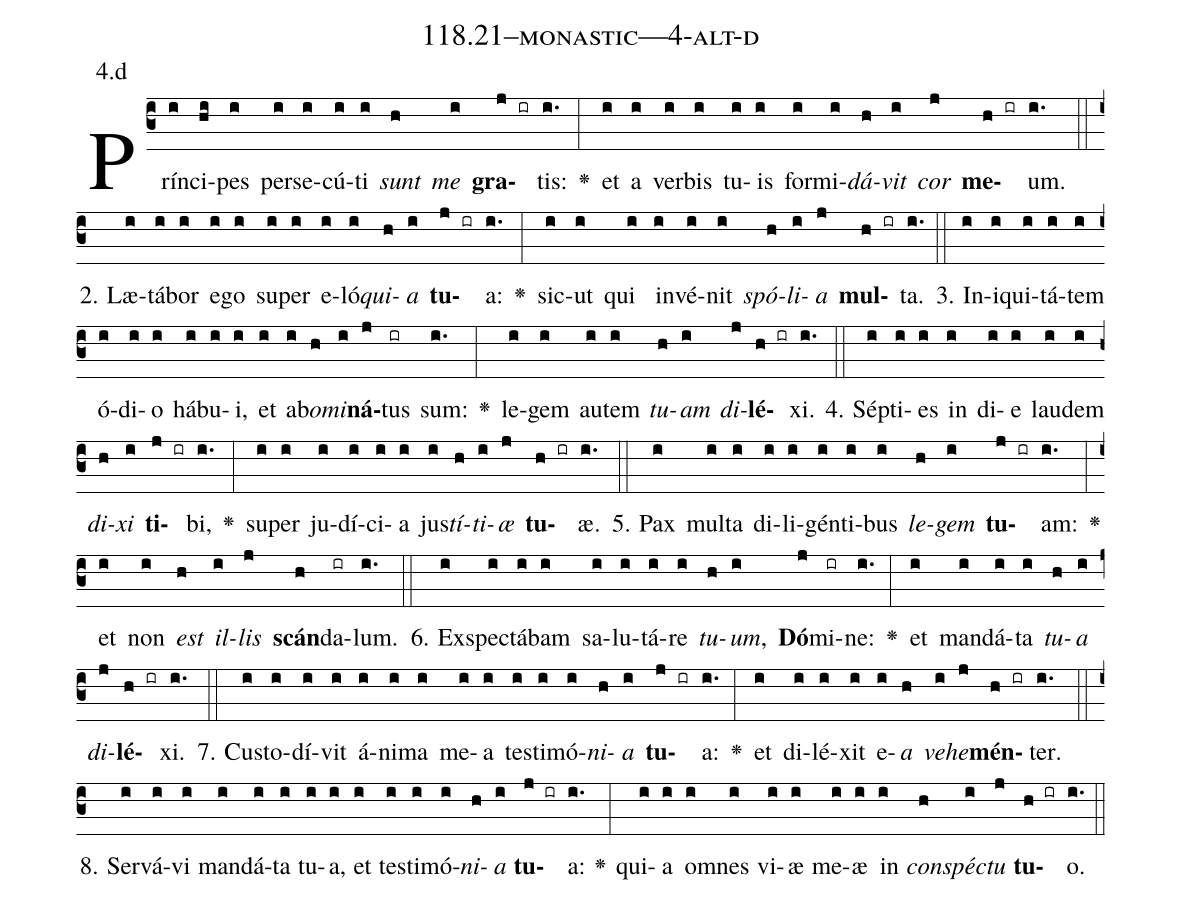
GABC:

name: 118.21--monastic---4-alt-d;
annotation: 4.d;
%%
(c3)Prín(i)ci(hi)pes(i) per(i)se(i)cú(i)ti(i) <i>sunt</i>(h) <i>me</i>(i) <b>gra</b>(j ir)tis:(i.) <v>\greheightstar</v>(:) et(i) a(i) ver(i)bis(i) tu(i)is(i) for(i)mi(i)<i>dá</i>(h)<i>vit</i>(i) <i>cor</i>(j) <b>me</b>(h ir)um.(i.) (::)
2. Læ(i)tá(i)bor(i) e(i)go(i) su(i)per(i) e(i)ló(i)<i>qui</i>(h)<i>a</i>(i) <b>tu</b>(j ir)a:(i.) <v>\greheightstar</v>(:) sic(i)ut(i) qui(i) in(i)vé(i)nit(i) <i>spó</i>(h)<i>li</i>(i)<i>a</i>(j) <b>mul</b>(h ir)ta.(i.) (::)
3. In(i)i(i)qui(i)tá(i)tem(i) ó(i)di(i)o(i) há(i)bu(i)i,(i) et(i) ab(i)<i>o</i>(h)<i>mi</i>(i)<b>ná</b>(j)tus(ir) sum:(i.) <v>\greheightstar</v>(:) le(i)gem(i) au(i)tem(i) <i>tu</i>(h)<i>am</i>(i) <i>di</i>(j)<b>lé</b>(h ir)xi.(i.) (::)
4. Sép(i)ti(i)es(i) in(i) di(i)e(i) lau(i)dem(i) <i>di</i>(h)<i>xi</i>(i) <b>ti</b>(j ir)bi,(i.) <v>\greheightstar</v>(:) su(i)per(i) ju(i)dí(i)ci(i)a(i) jus(i)<i>tí</i>(h)<i>ti</i>(i)<i>æ</i>(j) <b>tu</b>(h ir)æ.(i.) (::)
5. Pax(i) mul(i)ta(i) di(i)li(i)gén(i)ti(i)bus(i) <i>le</i>(h)<i>gem</i>(i) <b>tu</b>(j ir)am:(i.) <v>\greheightstar</v>(:) et(i) non(i) <i>est</i>(h) <i>il</i>(i)<i>lis</i>(j) <b>scán</b>(h)da(ir)lum.(i.) (::)
6. Ex(i)spec(i)tá(i)bam(i) sa(i)lu(i)tá(i)re(i) <i>tu</i>(h)<i>um</i>,(i) <b>Dó</b>(j)mi(ir)ne:(i.) <v>\greheightstar</v>(:) et(i) man(i)dá(i)ta(i) <i>tu</i>(h)<i>a</i>(i) <i>di</i>(j)<b>lé</b>(h ir)xi.(i.) (::)
7. Cus(i)to(i)dí(i)vit(i) á(i)ni(i)ma(i) me(i)a(i) tes(i)ti(i)mó(i)<i>ni</i>(h)<i>a</i>(i) <b>tu</b>(j ir)a:(i.) <v>\greheightstar</v>(:) et(i) di(i)lé(i)xit(i) e(i)<i>a</i>(h) <i>ve</i>(i)<i>he</i>(j)<b>mén</b>(h ir)ter.(i.) (::)
8. Ser(i)vá(i)vi(i) man(i)dá(i)ta(i) tu(i)a,(i) et(i) tes(i)ti(i)mó(i)<i>ni</i>(h)<i>a</i>(i) <b>tu</b>(j ir)a:(i.) <v>\greheightstar</v>(:) qui(i)a(i) om(i)nes(i) vi(i)æ(i) me(i)æ(i) in(i) <i>con</i>(h)<i>spéc</i>(i)<i>tu</i>(j) <b>tu</b>(h ir)o.(i.) (::)
